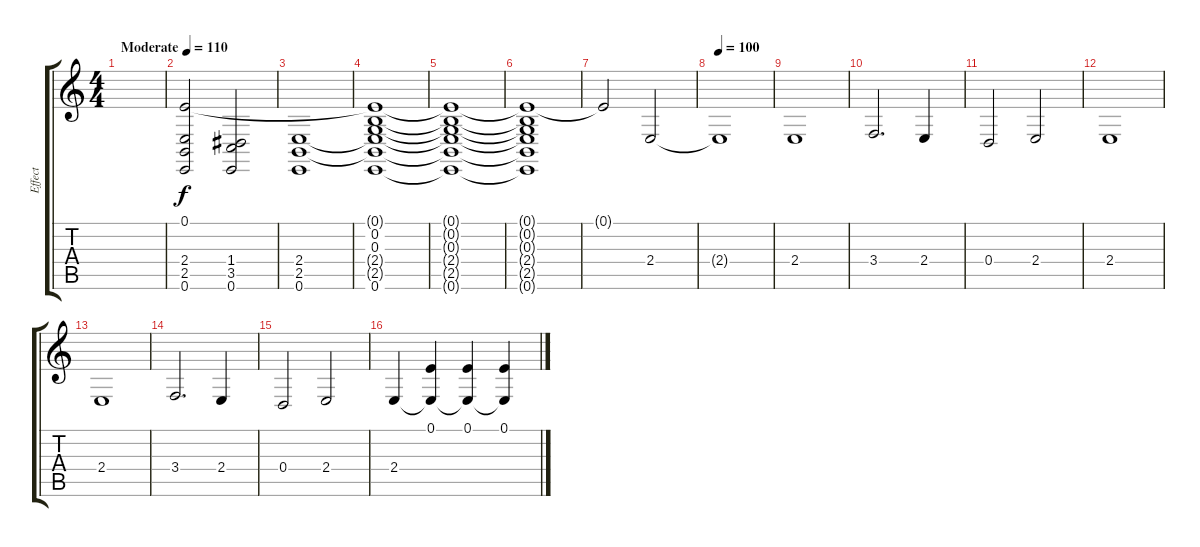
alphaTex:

\track ("Effect" "Effect") {instrument synthstrings2}
\staff {score tabs}
\tuning (E4 B3 G3 D3 A2 E2) {hide}
\ts (4 4)
\tempo (110 "Moderate")
\clef g2
\ks c
|
(0.1 2.4 2.5 0.6).2{volume 16} (1.4 3.5 0.6).2 |
(2.4 2.5 0.6).1 |
(0.1{t} 0.2 0.3 2.4{t} 2.5{t} 0.6).1 |
(0.1{t} 0.2{t} 0.3{t} 2.4{t} 2.5{t} 0.6{t}).1{volume 10} |
(0.1{t} 0.2{t} 0.3{t} 2.4{t} 2.5{t} 0.6{t}).1 |
0.1{t}.2 2.4.2 |
\tempo 100
2.4{t}.1 |
2.4.1 |
3.4.2{d} 2.4.4 |
0.4.2 2.4.2 |
2.4.1 |
2.4.1 |
3.4.2{d} 2.4.4 |
0.4.2 2.4.2 |
2.4.4 (0.1 2.4{t}).4 (0.1 2.4{t}).4 (0.1 2.4{t}).4
